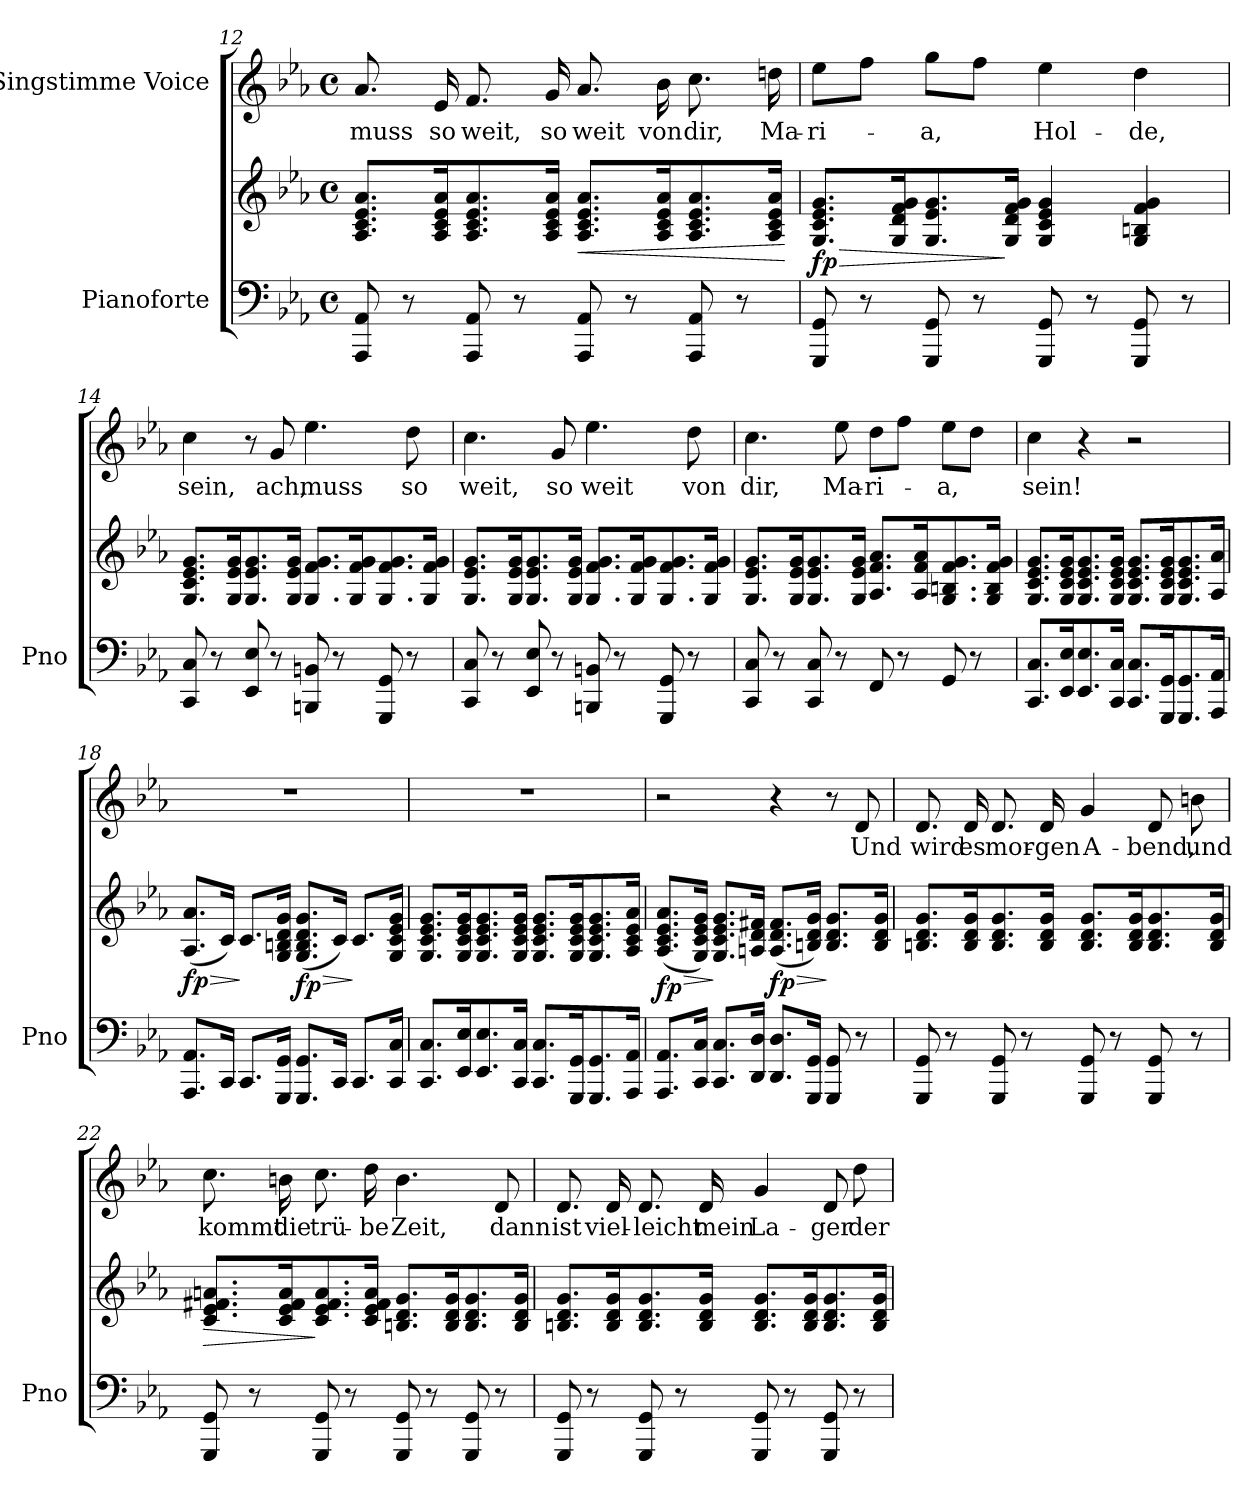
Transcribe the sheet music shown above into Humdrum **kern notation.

**kern	**kern	**dynam	**kern	**text
*part2	*part2	*part2	*part1	*part1
*staff3	*staff2	*staff2/3	*staff1	*staff1
*I"Pianoforte	*	*	*I"Singstimme Voice	*
*I'Pno	*	*	*	*
*clefF4	*clefG2	*	*clefG2	*
*k[b-e-a-]	*k[b-e-a-]	*	*k[b-e-a-]	*
*M4/4	*M4/4	*	*M4/4	*
*met(c)	*met(c)	*	*met(c)	*
=12	=12	=12	=12	=12
8AAA-/ 8AA-/	8.A-/ 8.c/ 8.e-/ 8.a-/L	.	8.a-/	muss
8r	.	.	.	.
.	16A-/ 16c/ 16e-/ 16a-/K	.	16e-/	so
8AAA-/ 8AA-/	8.A-/ 8.c/ 8.e-/ 8.a-/	.	8.f/	weit,
8r	.	.	.	.
.	16A-/ 16c/ 16e-/ 16a-/Jk	.	16g/	so
!	!	!LO:HP:b	!	!
8AAA-/ 8AA-/	8.A-/ 8.c/ 8.e-/ 8.a-/L	<	8.a-/	weit
8r	.	.	.	.
.	16A-/ 16c/ 16e-/ 16a-/K	.	16b-\	von
8AAA-/ 8AA-/	8.A-/ 8.c/ 8.e-/ 8.a-/	.	8.cc\	dir,
8r	.	.	.	.
.	16A-/ 16c/ 16e-/ 16a-/Jk	.	16ddn\	Ma-
.	.	[	.	.
=13	=13	=13	=13	=13
!	!	!LO:HP:b	!	!
!	!	!LO:DY:n=1:b	!	!
8GGG/ 8GG/	8.G/ 8.c/ 8.e-/ 8.g/L	> fp	8ee-\L	-ri-
8r	.	.	8ff\J	.
.	16G/ 16d/ 16f/ 16g/K	.	.	.
8GGG/ 8GG/	8.G/ 8.e-/ 8.g/	.	8gg\L	-a,
8r	.	.	8ff\J	.
.	16G/ 16d/ 16f/ 16g/Jk	]	.	.
8GGG/ 8GG/	4G/ 4c/ 4e-/ 4g/	.	4ee-\	Hol-
8r	.	.	.	.
8GGG/ 8GG/	4G/ 4Bn/ 4f/ 4g/	.	4dd\	-de,
8r	.	.	.	.
=14	=14	=14	=14	=14
8CC/ 8C/	8.G/ 8.c/ 8.e-/ 8.g/L	.	4cc\	sein,
8r	.	.	.	.
.	16G/ 16e-/ 16g/K	.	.	.
8EE-/ 8E-/	8.G/ 8.e-/ 8.g/	.	8r	.
8r	.	.	8g/	ach,
.	16G/ 16e-/ 16g/Jk	.	.	.
8BBBn/ 8BBn/	8.G/ 8.f/ 8.g/L	.	4.ee-\	muss
8r	.	.	.	.
.	16G/ 16f/ 16g/K	.	.	.
8GGG/ 8GG/	8.G/ 8.f/ 8.g/	.	.	.
8r	.	.	8dd\	so
.	16G/ 16f/ 16g/Jk	.	.	.
=15	=15	=15	=15	=15
8CC/ 8C/	8.G/ 8.e-/ 8.g/L	.	4.cc\	weit,
8r	.	.	.	.
.	16G/ 16e-/ 16g/K	.	.	.
8EE-/ 8E-/	8.G/ 8.e-/ 8.g/	.	.	.
8r	.	.	8g/	so
.	16G/ 16e-/ 16g/Jk	.	.	.
8BBBn/ 8BBn/	8.G/ 8.f/ 8.g/L	.	4.ee-\	weit
8r	.	.	.	.
.	16G/ 16f/ 16g/K	.	.	.
8GGG/ 8GG/	8.G/ 8.f/ 8.g/	.	.	.
8r	.	.	8dd\	von
.	16G/ 16f/ 16g/Jk	.	.	.
=16	=16	=16	=16	=16
8CC/ 8C/	8.G/ 8.e-/ 8.g/L	.	4.cc\	dir,
8r	.	.	.	.
.	16G/ 16e-/ 16g/K	.	.	.
8CC/ 8C/	8.G/ 8.e-/ 8.g/	.	.	.
8r	.	.	8ee-\	Ma-
.	16G/ 16e-/ 16g/Jk	.	.	.
8FF/	8.A-/ 8.f/ 8.a-/L	.	8dd\L	-ri-
8r	.	.	8ff\J	.
.	16A-/ 16f/ 16a-/K	.	.	.
8GG/	8.G/ 8.Bn/ 8.f/ 8.g/	.	8ee-\L	-a,
8r	.	.	8dd\J	.
.	16G/ 16B/ 16f/ 16g/Jk	.	.	.
=17	=17	=17	=17	=17
8.CC/ 8.C/L	8.G/ 8.c/ 8.e-/ 8.g/L	.	4cc\	sein!
16EE-/ 16E-/K	16G/ 16c/ 16e-/ 16g/K	.	.	.
8.EE-/ 8.E-/	8.G/ 8.c/ 8.e-/ 8.g/	.	4r	.
16CC/ 16C/Jk	16G/ 16c/ 16e-/ 16g/Jk	.	.	.
8.CC/ 8.C/L	8.G/ 8.c/ 8.e-/ 8.g/L	.	2r	.
16GGG/ 16GG/K	16G/ 16c/ 16e-/ 16g/K	.	.	.
8.GGG/ 8.GG/	8.G/ 8.c/ 8.e-/ 8.g/	.	.	.
16AAA-/ 16AA-/Jk	16A-/ 16a-/Jk	.	.	.
=18	=18	=18	=18	=18
!	!	!LO:HP:b	!	!
!	!	!LO:DY:n=1:b	!	!
8.AAA-/ 8.AA-/L	(8.A-/ 8.a-/L	> fp	1r	.
16CC/Jk	16c/Jk)	.	.	.
8.CC/L	8.c/L	]	.	.
16GGG/ 16GG/Jk	16G/ 16Bn/ 16d/ 16g/Jk	.	.	.
!	!	!LO:HP:b	!	!
!	!	!LO:DY:n=2:b	!	!
8.GGG/ 8.GG/L	(8.G/ 8.B/ 8.d/ 8.g/L	> fp	.	.
16CC/Jk	16c/Jk)	.	.	.
8.CC/L	8.c/L	]	.	.
16CC/ 16C/Jk	16G/ 16c/ 16e-/ 16g/Jk	.	.	.
=19	=19	=19	=19	=19
8.CC/ 8.C/L	8.G/ 8.c/ 8.e-/ 8.g/L	.	1r	.
16EE-/ 16E-/K	16G/ 16c/ 16e-/ 16g/K	.	.	.
8.EE-/ 8.E-/	8.G/ 8.c/ 8.e-/ 8.g/	.	.	.
16CC/ 16C/Jk	16G/ 16c/ 16e-/ 16g/Jk	.	.	.
8.CC/ 8.C/L	8.G/ 8.c/ 8.e-/ 8.g/L	.	.	.
16GGG/ 16GG/K	16G/ 16c/ 16e-/ 16g/K	.	.	.
8.GGG/ 8.GG/	8.G/ 8.c/ 8.e-/ 8.g/	.	.	.
16AAA-/ 16AA-/Jk	16A-/ 16c/ 16e-/ 16a-/Jk	.	.	.
=20	=20	=20	=20	=20
!	!	!LO:HP:b	!	!
!	!	!LO:DY:n=1:b	!	!
8.AAA-/ 8.AA-/L	(8.A-/ 8.c/ 8.e-/ 8.a-/L	> fp	2r	.
16CC/ 16C/Jk	16G/ 16c/ 16e-/ 16g/Jk)	.	.	.
8.CC/ 8.C/L	8.G/ 8.c/ 8.e-/ 8.g/L	]	.	.
16DD/ 16D/Jk	16An/ 16d/ 16f#X/Jk	.	.	.
!	!	!LO:HP:b	!	!
!	!	!LO:DY:n=2:b	!	!
8.DD/ 8.D/L	(8.A/ 8.d/ 8.f#/L	> fp	4r	.
16GGG/ 16GG/Jk	16Bn/ 16d/ 16g/Jk)	.	.	.
8GGG/ 8GG/	8.B/ 8.d/ 8.g/L	]	8r	.
8r	.	.	8d/	Und
.	16B/ 16d/ 16g/Jk	.	.	.
=21	=21	=21	=21	=21
8GGG/ 8GG/	8.Bn/ 8.d/ 8.g/L	.	8.d/	wird
8r	.	.	.	.
.	16B/ 16d/ 16g/K	.	16d/	es
8GGG/ 8GG/	8.B/ 8.d/ 8.g/	.	8.d/	mor-
8r	.	.	.	.
.	16B/ 16d/ 16g/Jk	.	16d/	-gen
8GGG/ 8GG/	8.B/ 8.d/ 8.g/L	.	4g/	A-
8r	.	.	.	.
.	16B/ 16d/ 16g/K	.	.	.
8GGG/ 8GG/	8.B/ 8.d/ 8.g/	.	8d/	-bend,
8r	.	.	8bn\	und
.	16B/ 16d/ 16g/Jk	.	.	.
=22	=22	=22	=22	=22
!	!	!LO:HP:b	!	!
8GGG/ 8GG/	8.c/ 8.e-/ 8.f#X/ 8.an/L	>	8.cc\	kommt
8r	.	.	.	.
.	16c/ 16e-/ 16f#/ 16a/K	.	16bn\	die
8GGG/ 8GG/	8.c/ 8.e-/ 8.f#/ 8.a/	]	8.cc\	trü-
8r	.	.	.	.
.	16c/ 16e-/ 16f#/ 16a/Jk	.	16dd\	-be
8GGG/ 8GG/	8.Bn/ 8.d/ 8.g/L	.	4.b\	Zeit,
8r	.	.	.	.
.	16B/ 16d/ 16g/K	.	.	.
8GGG/ 8GG/	8.B/ 8.d/ 8.g/	.	.	.
8r	.	.	8d/	dann
.	16B/ 16d/ 16g/Jk	.	.	.
=23	=23	=23	=23	=23
8GGG/ 8GG/	8.Bn/ 8.d/ 8.g/L	.	8.d/	ist
8r	.	.	.	.
.	16B/ 16d/ 16g/K	.	16d/	viel-
8GGG/ 8GG/	8.B/ 8.d/ 8.g/	.	8.d/	-leicht
8r	.	.	.	.
.	16B/ 16d/ 16g/Jk	.	16d/	mein
8GGG/ 8GG/	8.B/ 8.d/ 8.g/L	.	4g/	La-
8r	.	.	.	.
.	16B/ 16d/ 16g/K	.	.	.
8GGG/ 8GG/	8.B/ 8.d/ 8.g/	.	8d/	-ger
8r	.	.	8dd\	der
.	16B/ 16d/ 16g/Jk	.	.	.
=	=	=	=	=
*-	*-	*-	*-	*-
